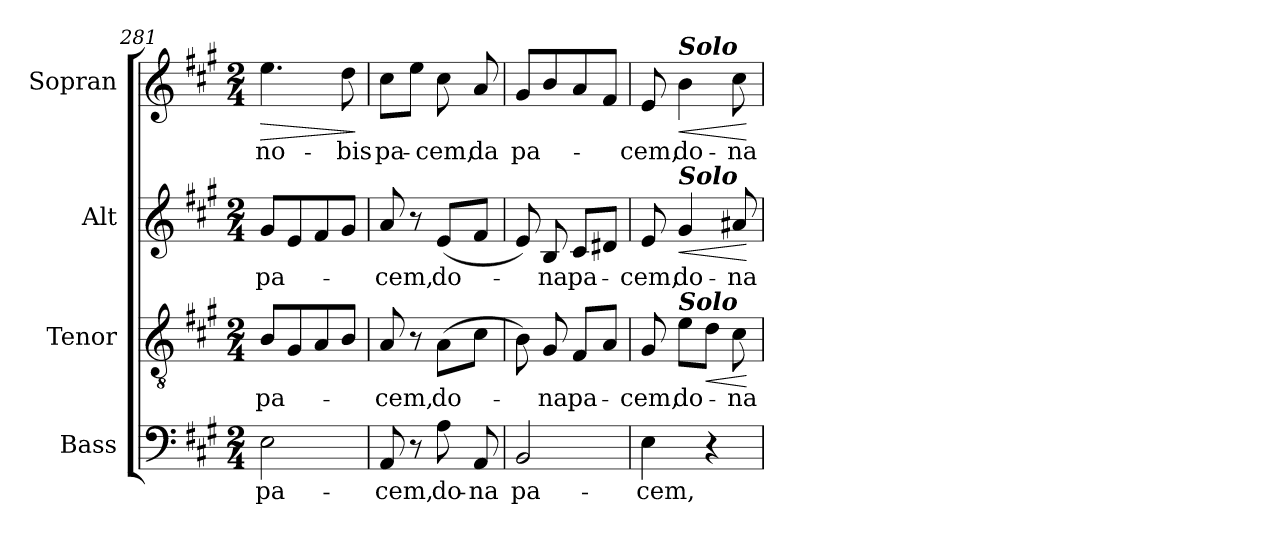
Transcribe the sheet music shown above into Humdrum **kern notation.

**kern	**text	**kern	**text	**dynam	**kern	**text	**dynam	**kern	**text	**dynam
*part4	*part4	*part3	*part3	*part3	*part2	*part2	*part2	*part1	*part1	*part1
*staff4	*staff4	*staff3	*staff3	*staff3	*staff2	*staff2	*staff2	*staff1	*staff1	*staff1
*I"Bass	*	*I"Tenor	*	*	*I"Alt	*	*	*I"Sopran	*	*
*I'B.	*	*I'T.	*	*	*I'A.	*	*	*I'S.	*	*
*clefF4	*	*clefGv2	*	*	*clefG2	*	*	*clefG2	*	*
*k[f#c#g#]	*	*k[f#c#g#]	*	*	*k[f#c#g#]	*	*	*k[f#c#g#]	*	*
*A:	*	*A:	*	*	*A:	*	*	*A:	*	*
*M2/4	*	*M2/4	*	*	*M2/4	*	*	*M2/4	*	*
=281	=281	=281	=281	=281	=281	=281	=281	=281	=281	=281
!	!LO:LY:b	!	!LO:LY:b	!	!	!LO:LY:b	!	!	!LO:LY:b	!LO:HP:b
2E\	pa-	8B/L	pa-	.	8g#/L	pa-	.	4.ee\	no-	>
.	.	8G#/	.	.	8e/	.	.	.	.	.
.	.	8A/	.	.	8f#/	.	.	.	.	.
!	!	!	!	!	!	!	!	!	!LO:LY:b	!
.	.	8B/J	.	.	8g#/J	.	.	8dd\	-bis	.
.	.	.	.	.	.	.	.	.	.	]
!!LO:PB:g=z
=282	=282	=282	=282	=282	=282	=282	=282	=282	=282	=282
!	!LO:LY:b	!	!LO:LY:b	!	!	!LO:LY:b	!	!	!LO:LY:b	!
8AA/	-cem,	8A/	-cem,	.	8a/	-cem,	.	8cc#\L	pa-	.
8r	.	8r	.	.	8r	.	.	8ee\J	.	.
!	!LO:LY:b	!	!LO:LY:b	!	!	!LO:LY:b	!	!	!LO:LY:b	!
8A\	do-	(>8A\L	do-	.	(<8e/L	do-	.	8cc#\	-cem,	.
!	!LO:LY:b	!	!	!	!	!	!	!	!LO:LY:b	!
8AA/	-na	8c#\J	.	.	8f#/J	.	.	8a/	da	.
=283	=283	=283	=283	=283	=283	=283	=283	=283	=283	=283
!	!LO:LY:b	!	!	!	!	!	!	!	!LO:LY:b	!
2BB/	pa-	8B\)	.	.	8e/)	.	.	8g#/L	pa-	.
!	!	!	!LO:LY:b	!	!	!LO:LY:b	!	!	!	!
.	.	8G#/	-na	.	8B/	-na	.	8b/	.	.
!	!	!	!LO:LY:b	!	!	!LO:LY:b	!	!	!	!
.	.	8F#/L	pa-	.	8c#/L	pa-	.	8a/	.	.
.	.	8A/J	.	.	8d#X/J	.	.	8f#/J	.	.
=284	=284	=284	=284	=284	=284	=284	=284	=284	=284	=284
!	!LO:LY:b	!	!LO:LY:b	!	!	!LO:LY:b	!	!	!LO:LY:b	!
4E\	-cem,	8G#/	-cem,	.	8e/	-cem,	.	8e/	-cem,	.
!	!	!	!	!	!	!	!	!LO:TX:a:Bi:t=Solo	!	!
!	!	!	!	!	!LO:TX:a:Bi:t=Solo	!	!	!	!	!
!	!	!LO:TX:a:Bi:t=Solo	!	!	!	!	!	!	!	!
!	!	!	!LO:LY:b	!	!	!LO:LY:b	!LO:HP:b	!	!LO:LY:b	!LO:HP:b
.	.	8e\L	do-	.	4g#/	do-	<	4b\	do-	<
!	!	!	!	!LO:HP:b	!	!	!	!	!	!
4r	.	8d\J	.	<	.	.	.	.	.	.
!	!	!	!LO:LY:b	!	!	!LO:LY:b	!	!	!LO:LY:b	!
.	.	8c#\	-na	.	8a#X/	-na	.	8cc#\	-na	.
.	.	.	.	[	.	.	[	.	.	[
=	=	=	=	=	=	=	=	=	=	=
*-	*-	*-	*-	*-	*-	*-	*-	*-	*-	*-
